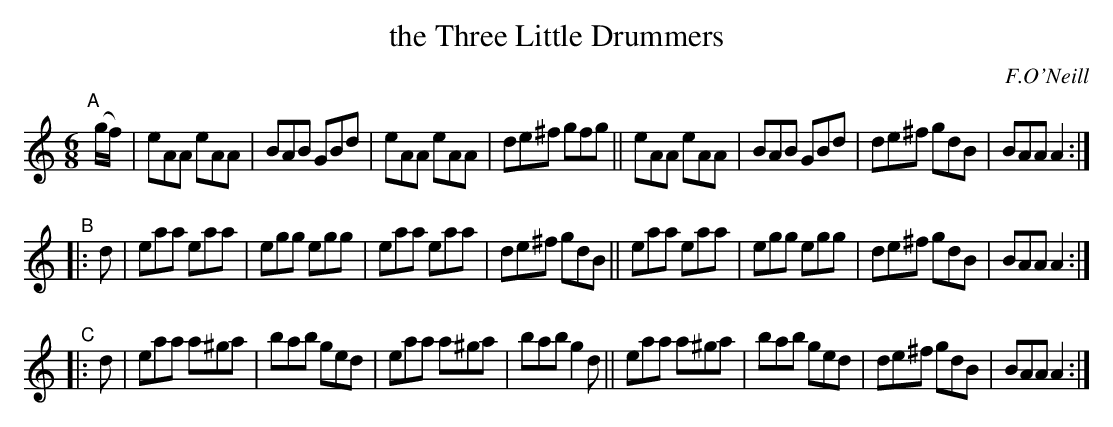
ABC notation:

X:1
T: the Three Little Drummers
O: F.O'Neill
M: 6/8
L: 1/8
K: Am
"^A"[|] (g/f/) |\
eAA eAA | BAB GBd | eAA eAA | de^f gfg ||\
eAA eAA | BAB GBd | de^f gdB | BAA A2 :|
"^B"|: d |\
eaa eaa | egg egg | eaa eaa | de^f gdB ||\
eaa eaa | egg egg | de^f gdB | BAA A2 :|
"^C"|: d |\
eaa a^ga | bab ged | eaa a^ga | bab g2d ||\
eaa a^ga | bab ged | de^f gdB | BAA A2 :|
